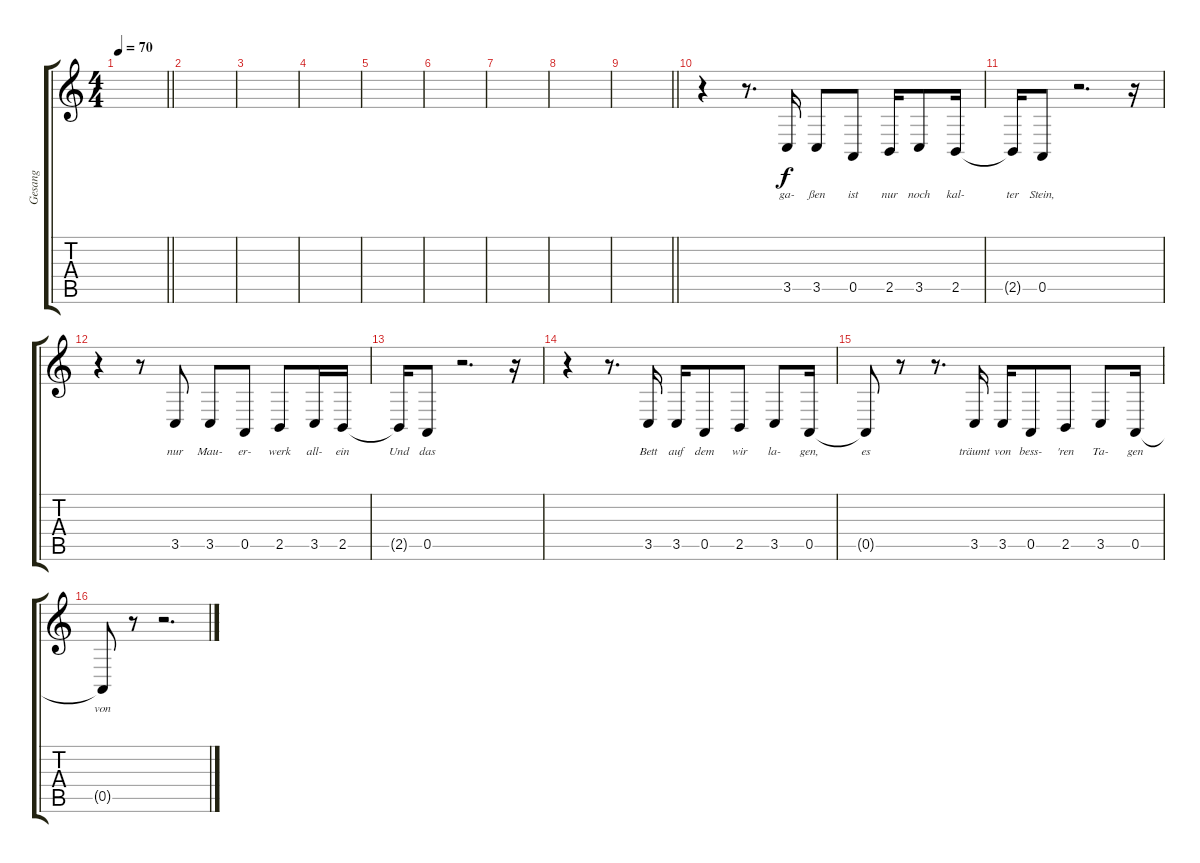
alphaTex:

\track ("Gesang" "Gesang") {instrument lead5charang}
\staff {score tabs}
\tuning (E4 B3 G3 D3 A2 E2) {hide}
\ts (4 4)
\tempo 70
\clef g2
\barLineRight lightlight
\ks c
|
|
|
|
|
|
|
|
\barLineRight lightlight
|
r.4 r.8{d} 3.5.16{lyrics (0 "ga-") lyrics (1 "") lyrics (2 "") lyrics (3 "") lyrics (4 "")} 3.5.8{lyrics (0 "ßen") lyrics (1 "") lyrics (2 "") lyrics (3 "") lyrics (4 "")} 0.5.8{lyrics (0 "ist") lyrics (1 "") lyrics (2 "") lyrics (3 "") lyrics (4 "")} 2.5.16{lyrics (0 "nur") lyrics (1 "") lyrics (2 "") lyrics (3 "") lyrics (4 "")} 3.5.8{lyrics (0 "noch") lyrics (1 "") lyrics (2 "") lyrics (3 "") lyrics (4 "")} 2.5.16{lyrics (0 "kal-") lyrics (1 "") lyrics (2 "") lyrics (3 "") lyrics (4 "")} |
2.5{t}.16{lyrics (0 "ter") lyrics (1 "") lyrics (2 "") lyrics (3 "") lyrics (4 "")} 0.5.8{lyrics (0 "Stein,") lyrics (1 "") lyrics (2 "") lyrics (3 "") lyrics (4 "")} r.2{d} r.16 |
r.4 r.8 3.5.8{lyrics (0 "nur") lyrics (1 "") lyrics (2 "") lyrics (3 "") lyrics (4 "")} 3.5.8{lyrics (0 "Mau-") lyrics (1 "") lyrics (2 "") lyrics (3 "") lyrics (4 "")} 0.5.8{lyrics (0 "er-") lyrics (1 "") lyrics (2 "") lyrics (3 "") lyrics (4 "")} 2.5.8{lyrics (0 "werk") lyrics (1 "") lyrics (2 "") lyrics (3 "") lyrics (4 "")} 3.5.16{lyrics (0 "all-") lyrics (1 "") lyrics (2 "") lyrics (3 "") lyrics (4 "")} 2.5.16{lyrics (0 "ein") lyrics (1 "") lyrics (2 "") lyrics (3 "") lyrics (4 "")} |
2.5{t}.16{lyrics (0 "Und") lyrics (1 "") lyrics (2 "") lyrics (3 "") lyrics (4 "")} 0.5.8{lyrics (0 "das") lyrics (1 "") lyrics (2 "") lyrics (3 "") lyrics (4 "")} r.2{d} r.16 |
r.4 r.8{d} 3.5.16{lyrics (0 "Bett") lyrics (1 "") lyrics (2 "") lyrics (3 "") lyrics (4 "")} 3.5.16{lyrics (0 "auf") lyrics (1 "") lyrics (2 "") lyrics (3 "") lyrics (4 "")} 0.5.8{lyrics (0 "dem") lyrics (1 "") lyrics (2 "") lyrics (3 "") lyrics (4 "")} 2.5.8{lyrics (0 "wir") lyrics (1 "") lyrics (2 "") lyrics (3 "") lyrics (4 "")} 3.5.8{lyrics (0 "la-") lyrics (1 "") lyrics (2 "") lyrics (3 "") lyrics (4 "")} 0.5.16{lyrics (0 "gen,") lyrics (1 "") lyrics (2 "") lyrics (3 "") lyrics (4 "")} |
0.5{t}.8{lyrics (0 "es") lyrics (1 "") lyrics (2 "") lyrics (3 "") lyrics (4 "")} r.8 r.8{d} 3.5.16{lyrics (0 "träumt") lyrics (1 "") lyrics (2 "") lyrics (3 "") lyrics (4 "")} 3.5.16{lyrics (0 "von") lyrics (1 "") lyrics (2 "") lyrics (3 "") lyrics (4 "")} 0.5.8{lyrics (0 "bess-") lyrics (1 "") lyrics (2 "") lyrics (3 "") lyrics (4 "")} 2.5.8{lyrics (0 "'ren") lyrics (1 "") lyrics (2 "") lyrics (3 "") lyrics (4 "")} 3.5.8{lyrics (0 "Ta-") lyrics (1 "") lyrics (2 "") lyrics (3 "") lyrics (4 "")} 0.5.16{lyrics (0 "gen") lyrics (1 "") lyrics (2 "") lyrics (3 "") lyrics (4 "")} |
0.5{t}.8{lyrics (0 "von") lyrics (1 "") lyrics (2 "") lyrics (3 "") lyrics (4 "")} r.8 r.2{d}
